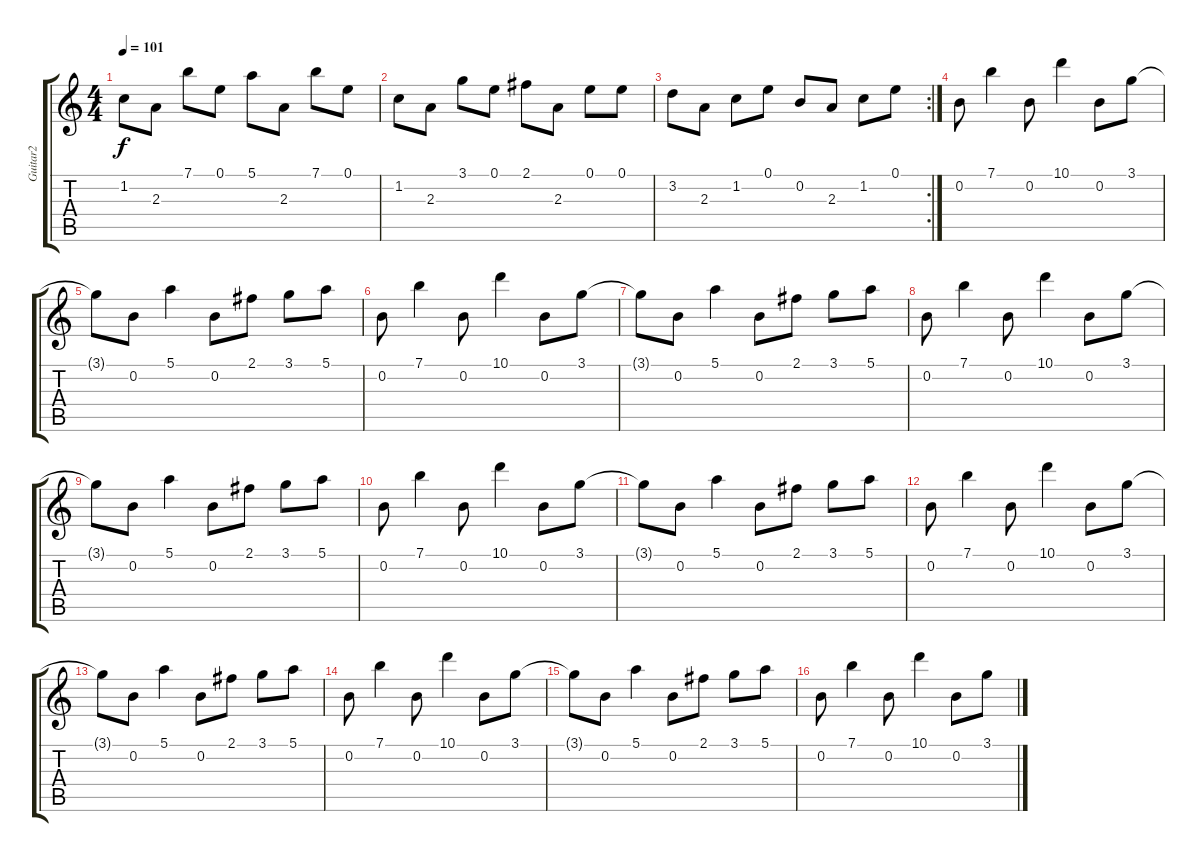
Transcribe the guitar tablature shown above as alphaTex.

\track ("Guitar2" "Guitar2") {instrument electricguitarclean}
\staff {score tabs}
\tuning (E4 B3 G3 D3 A2 E2) {hide}
\ts (4 4)
\tempo 101
\clef g2
\ks c
1.2.8{dy f} 2.3.8 7.1.8 0.1.8 5.1.8 2.3.8 7.1.8 0.1.8 |
1.2.8 2.3.8 3.1.8 0.1.8 2.1.8 2.3.8 0.1.8 0.1.8 |
\rc 2
3.2.8 2.3.8 1.2.8 0.1.8 0.2.8 2.3.8 1.2.8 0.1.8 |
0.2.8 7.1.4 0.2.8 10.1.4 0.2.8 3.1.8 |
3.1{t}.8 0.2.8 5.1.4 0.2.8 2.1.8 3.1.8 5.1.8 |
0.2.8 7.1.4 0.2.8 10.1.4 0.2.8 3.1.8 |
3.1{t}.8 0.2.8 5.1.4 0.2.8 2.1.8 3.1.8 5.1.8 |
0.2.8 7.1.4 0.2.8 10.1.4 0.2.8 3.1.8 |
3.1{t}.8 0.2.8 5.1.4 0.2.8 2.1.8 3.1.8 5.1.8 |
0.2.8 7.1.4 0.2.8 10.1.4 0.2.8 3.1.8 |
3.1{t}.8 0.2.8 5.1.4 0.2.8 2.1.8 3.1.8 5.1.8 |
0.2.8 7.1.4 0.2.8 10.1.4 0.2.8 3.1.8 |
3.1{t}.8 0.2.8 5.1.4 0.2.8 2.1.8 3.1.8 5.1.8 |
0.2.8 7.1.4 0.2.8 10.1.4 0.2.8 3.1.8 |
3.1{t}.8 0.2.8 5.1.4 0.2.8 2.1.8 3.1.8 5.1.8 |
0.2.8 7.1.4 0.2.8 10.1.4 0.2.8 3.1.8
